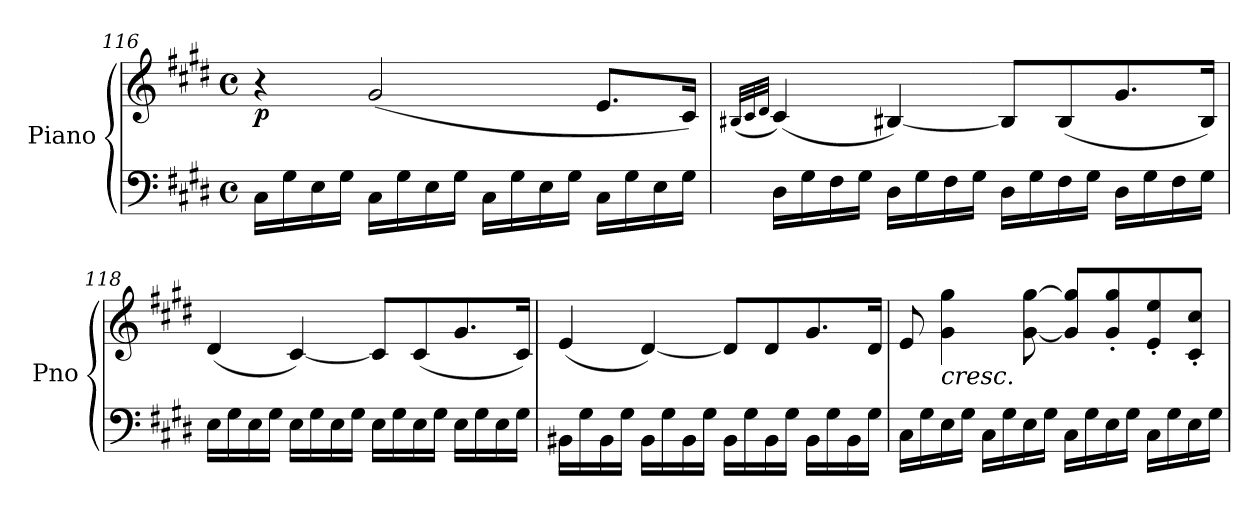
**kern	**kern	**dynam
*part1	*part1	*part1
*staff2	*staff1	*staff1/2
*I"Piano	*	*
*I'Pno	*	*
!!LO:LB:g=z
*clefF4	*clefG2	*
*k[f#c#g#d#]	*k[f#c#g#d#]	*
*M4/4	*M4/4	*
*met(c)	*met(c)	*
=116	=116	=116
!	!	!LO:DY:b
16C#\LL	4r	p
16G#\	.	.
16E\	.	.
16G#\JJ	.	.
16C#\LL	(2g#/	.
16G#\	.	.
16E\	.	.
16G#\JJ	.	.
16C#\LL	.	.
16G#\	.	.
16E\	.	.
16G#\JJ	.	.
16C#\LL	8.e/L	.
16G#\	.	.
16E\	.	.
16G#\JJ	16c#/Jk)	.
=117	=117	=117
.	(32qB#X/LLL	.
.	32qc#/	.
.	32qd#/JJJ	.
16D#\LL	(4c#/)	.
16G#\	.	.
16F#\	.	.
16G#\JJ	.	.
16D#\LL	[4B#/)	.
16G#\	.	.
16F#\	.	.
16G#\JJ	.	.
16D#\LL	8B#/L]	.
16G#\	.	.
16F#\	(8B#/	.
16G#\JJ	.	.
16D#\LL	8.g#/	.
16G#\	.	.
16F#\	.	.
16G#\JJ	16B#/Jk)	.
=118	=118	=118
16E\LL	(4d#/	.
16G#\	.	.
16E\	.	.
16G#\JJ	.	.
16E\LL	[4c#/)	.
16G#\	.	.
16E\	.	.
16G#\JJ	.	.
16E\LL	8c#/L]	.
16G#\	.	.
16E\	(8c#/	.
16G#\JJ	.	.
16E\LL	8.g#/	.
16G#\	.	.
16E\	.	.
16G#\JJ	16c#/Jk)	.
!!LO:LB:g=z
=119	=119	=119
16BB#X\LL	(4e/	.
16G#\	.	.
16BB#\	.	.
16G#\JJ	.	.
16BB#\LL	[4d#/)	.
16G#\	.	.
16BB#\	.	.
16G#\JJ	.	.
16BB#\LL	8d#/L]	.
16G#\	.	.
16BB#\	8d#/	.
16G#\JJ	.	.
16BB#\LL	8.g#/	.
16G#\	.	.
16BB#\	.	.
16G#\JJ	16d#/Jk	.
=120	=120	=120
16C#\LL	8e/	.
16G#\	.	.
!	!LO:TX:b:i:t=cresc.	!
16E\	4g#\ 4gg#\	.
16G#\JJ	.	.
16C#\LL	.	.
16G#\	.	.
16E\	[8g#\ [8gg#\	.
16G#\JJ	.	.
16C#\LL	8g#/] 8gg#/]L	.
16G#\	.	.
16E\	8g#/' 8gg#/'	.
16G#\JJ	.	.
16C#\LL	8e/' 8ee/'	.
16G#\	.	.
16E\	8c#/' 8cc#/'J	.
16G#\JJ	.	.
=	=	=
*-	*-	*-
